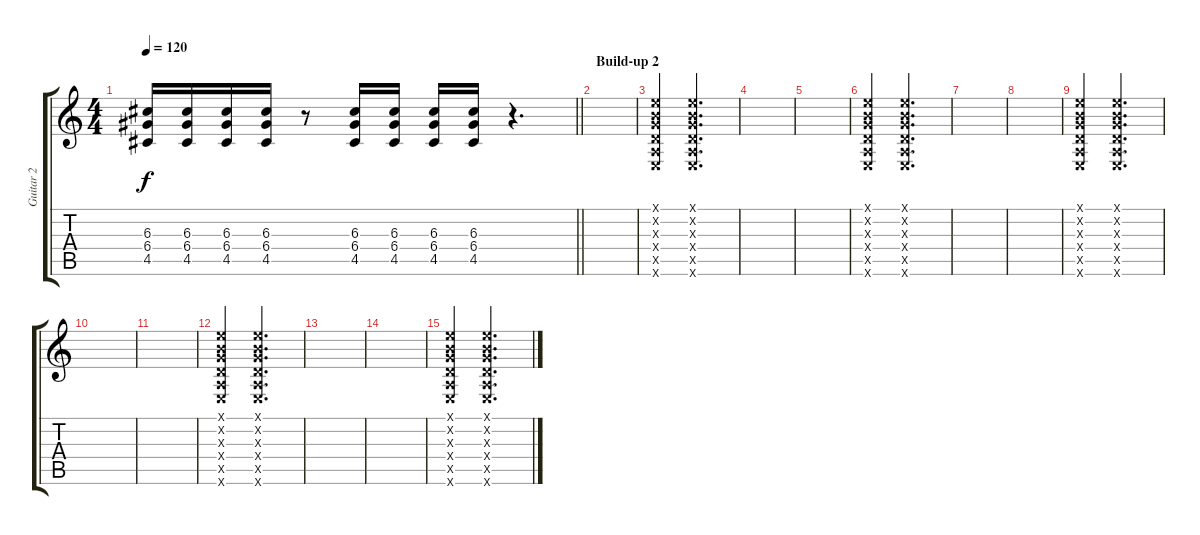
\track ("Guitar 2" "Guitar 2") {instrument distortionguitar}
\staff {score tabs}
\tuning (E4 B3 G3 D3 A2 E2) {hide}
\ts (4 4)
\tempo 120
\clef g2
\barLineRight lightlight
\ks c
(6.3 6.4 4.5).16{dy f} (6.3 6.4 4.5).16 (6.3 6.4 4.5).16 (6.3 6.4 4.5).16 r.8 (6.3 6.4 4.5).16 (6.3 6.4 4.5).16 (6.3 6.4 4.5).16 (6.3 6.4 4.5).16 r.4{d} |
\section ("" "Build-up 2")
|
(0.1{x} 0.2{x} 0.3{x} 0.4{x} 0.5{x} 0.6{x}).4 (0.1{x} 0.2{x} 0.3{x} 0.4{x} 0.5{x} 0.6{x}).2{d} |
|
|
(0.1{x} 0.2{x} 0.3{x} 0.4{x} 0.5{x} 0.6{x}).4 (0.1{x} 0.2{x} 0.3{x} 0.4{x} 0.5{x} 0.6{x}).2{d} |
|
|
(0.1{x} 0.2{x} 0.3{x} 0.4{x} 0.5{x} 0.6{x}).4 (0.1{x} 0.2{x} 0.3{x} 0.4{x} 0.5{x} 0.6{x}).2{d} |
|
|
(0.1{x} 0.2{x} 0.3{x} 0.4{x} 0.5{x} 0.6{x}).4 (0.1{x} 0.2{x} 0.3{x} 0.4{x} 0.5{x} 0.6{x}).2{d} |
|
|
(0.1{x} 0.2{x} 0.3{x} 0.4{x} 0.5{x} 0.6{x}).4 (0.1{x} 0.2{x} 0.3{x} 0.4{x} 0.5{x} 0.6{x}).2{d}
